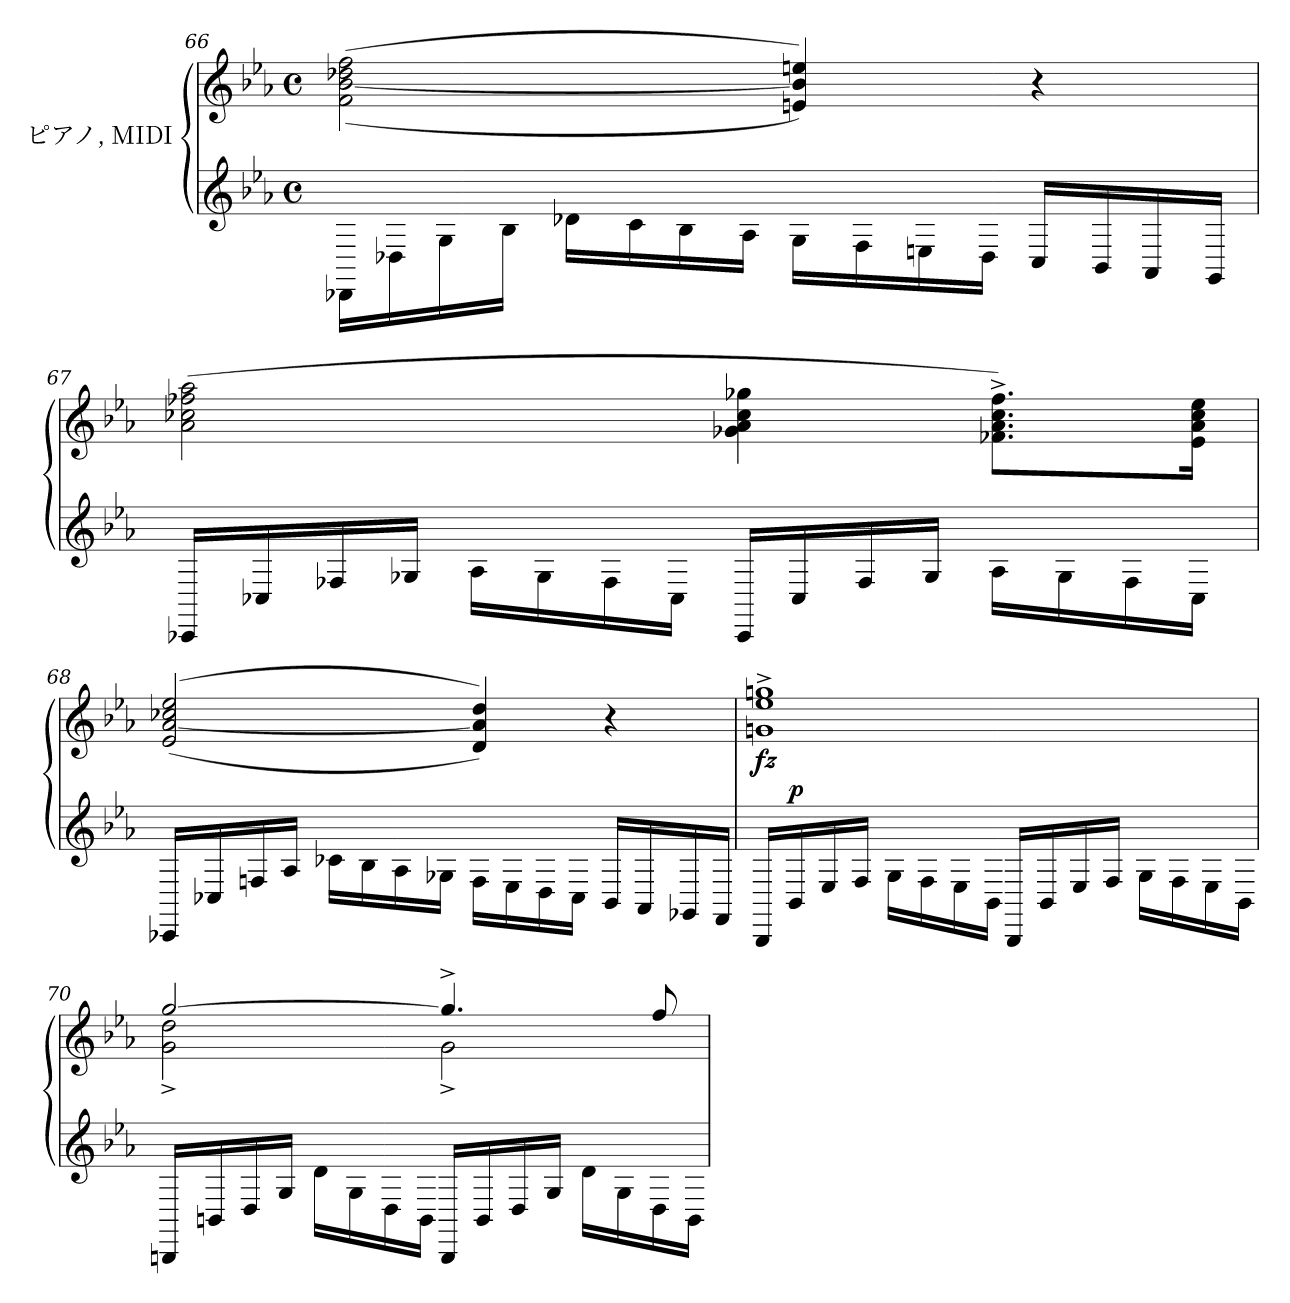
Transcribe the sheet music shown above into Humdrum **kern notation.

**kern	**kern	**dynam
*part1	*part1	*part1
*staff2	*staff1	*staff1/2
*I"ピアノ, MIDI	*	*
*clefG2	*clefG2	*
*k[b-e-a-]	*k[b-e-a-]	*
*M4/4	*M4/4	*
*met(c)	*met(c)	*
*MM120	*MM120	*
=66	=66	=66
*^	*	*
*	*^	*	*
16DD-X\LL	16DD-yy	16ryy	(<(>2f\ [2b-\ 2dd-X\ 2ff\	.
*	*	*	*MM148	*
16D-X\	16ryy	16..D-yy	.	.
16G\	16Gyy	.	.	.
.	.	64ryy	.	.
16B-\JJ	16ryy	16..B-yy	.	.
*	*	*	*MM138	*
16d-X\LL	16d-yy	.	.	.
.	.	64ryy	.	.
16c\	16ryy	16..cyy	.	.
16B-\	16B-yy	.	.	.
.	.	64ryy	.	.
*	*	*	*MM96	*
16A-\JJ	16ryy	16..A-yy	.	.
*	*	*	*MM124	*
16G\LL	16Gyy	.	4en/ 4b-/] 4een/))	.
.	.	64ryy	.	.
16F\	16ryy	16..Fyy	.	.
16En\	16Eyy	.	.	.
.	.	64ryy	.	.
16D-\JJ	16ryy	16..D-yy	.	.
*	*	*	*MM129	*
16C/LL	16Cyy	.	4r	.
.	.	64ryy	.	.
16BB-/	16ryy	16..BB-yy	.	.
16AA-/	16AA-yy	.	.	.
.	.	64ryy	.	.
*	*	*	*MM106	*
16GG/JJ	16ryy	16GGyy	.	.
!!LO:PB:g=z
=67	=67	=67	=67	=67
*	*	*	*MM116	*
16CC-X/LL	16..CC-yy	16ryy	(>2a-\ 2cc-X\ 2ff-X\ 2aa-\	.
*	*	*	*MM150	*
16C-X/	.	16..C-yy	.	.
.	64ryy	.	.	.
16F-X/	16..F-yy	.	.	.
.	.	64ryy	.	.
16G-X/JJ	.	16..G-yy	.	.
.	64ryy	.	.	.
*	*	*	*MM144	*
16A-\LL	16..A-yy	.	.	.
.	.	64ryy	.	.
16G-\	.	16..G-yy	.	.
.	64ryy	.	.	.
16F-\	16..F-yy	.	.	.
.	.	64ryy	.	.
*	*	*	*MM124	*
16C-\JJ	.	16C-yy	.	.
.	64ryy	.	.	.
*	*	*	*MM127	*
16CC-/LL	16..CC-yy	16ryy	4g-X\ 4a-\ 4cc-\ 4gg-X\	.
16C-/	.	16..C-yy	.	.
.	64ryy	.	.	.
16F-/	16..F-yy	.	.	.
.	.	64ryy	.	.
16G-/JJ	.	16..G-yy	.	.
.	64ryy	.	.	.
*	*	*	*MM112	*
16A-\LL	16..A-yy	.	8.f-X\^ 8.a-\^ 8.cc-\^ 8.ff-\^L)	.
.	.	64ryy	.	.
16G-\	.	16..G-yy	.	.
.	64ryy	.	.	.
*	*	*	*MM108	*
16F-\	16..F-yy	.	.	.
.	.	64ryy	.	.
*	*	*	*MM113	*
16C-\JJ	.	16C-yy	16e-\ 16a-\ 16cc-\ 16ee-\Jk	.
.	64ryy	.	.	.
=68	=68	=68	=68	=68
*	*	*	*MM123	*
16CC-X/LL	16..CC-yy	16ryy	(<(>2e-/ [2a-/ 2cc-X/ 2ee-/	.
*	*	*	*MM145	*
16C-X/	.	16..C-yy	.	.
.	64ryy	.	.	.
16Fn/	16..Fnyy	.	.	.
.	.	64ryy	.	.
16A-/JJ	.	16..A-yy	.	.
.	64ryy	.	.	.
*	*	*	*MM127	*
16c-X\LL	16..c-yy	.	.	.
.	.	64ryy	.	.
16B-\	.	16..B-yy	.	.
.	64ryy	.	.	.
16A-\	16..A-yy	.	.	.
.	.	64ryy	.	.
*	*	*	*MM94	*
16G-X\JJ	.	16..G-yy	.	.
.	64ryy	.	.	.
*	*	*	*MM120	*
16F\LL	16..Fyy	.	4d/ 4a-/] 4dd/))	.
.	.	64ryy	.	.
16E-\	.	16..E-yy	.	.
.	64ryy	.	.	.
16D\	16..Dyy	.	.	.
.	.	64ryy	.	.
16C-\JJ	.	16..C-yy	.	.
.	64ryy	.	.	.
*	*	*	*MM126	*
16BB-/LL	16..BB-yy	.	4r	.
.	.	64ryy	.	.
16AA-/	.	16..AA-yy	.	.
.	64ryy	.	.	.
16GG-X/	16..GG-yy	.	.	.
.	.	64ryy	.	.
*	*	*	*MM93	*
16FF/JJ	.	16FFyy	.	.
.	64ryy	.	.	.
=69	=69	=69	=69	=69
*	*	*	*MM120	*
!	!	!	!	!LO:DY:b
16BBB-/LL	16..BBB-yy	16ryy	1gn^ 1ee-^ 1ggn^	fz
!	!	!	!	!LO:DY:a=2
16BB-/	.	16..BB-yy	.	p
.	64ryy	.	.	.
*	*	*	*MM117	*
16E-/	16..E-yy	.	.	.
.	.	64ryy	.	.
16F/JJ	.	16..Fyy	.	.
.	64ryy	.	.	.
*	*	*	*MM122	*
16G\LL	16..Gyy	.	.	.
.	.	64ryy	.	.
16F\	.	16..Fyy	.	.
.	64ryy	.	.	.
*	*	*	*MM116	*
16E-\	16..E-yy	.	.	.
.	.	64ryy	.	.
16BB-\JJ	.	16BB-yy	.	.
.	64ryy	.	.	.
*	*	*	*MM120	*
16BBB-/LL	16..BBB-yy	16ryy	.	.
16BB-/	.	16..BB-yy	.	.
.	64ryy	.	.	.
16E-/	16..E-yy	.	.	.
.	.	64ryy	.	.
16F/JJ	.	16..Fyy	.	.
.	64ryy	.	.	.
16G\LL	16..Gyy	.	.	.
.	.	64ryy	.	.
16F\	.	16..Fyy	.	.
.	64ryy	.	.	.
*	*	*	*MM113	*
16E-\	16..E-yy	.	.	.
.	.	64ryy	.	.
*	*	*	*MM103	*
16BB-\JJ	.	16BB-yy	.	.
.	64ryy	.	.	.
!!LO:LB:g=z
=70	=70	=70	=70	=70
*	*	*	*MM120	*
*	*	*	*^	*
16BBBn/LL	16.BBByy	16ryy	[2gg/	2g\^ 2dd\^	.
16BBn/	.	16.BByy	.	.	.
.	32ryy	.	.	.	.
*	*	*	*MM124	*	*
16D/	16.Dyy	.	.	.	.
.	.	32ryy	.	.	.
16G/JJ	.	16.Gyy	.	.	.
.	32ryy	.	.	.	.
*	*	*	*MM116	*	*
16d\LL	16.dyy	.	.	.	.
.	.	32ryy	.	.	.
16G\	.	16.Gyy	.	.	.
.	32ryy	.	.	.	.
16D\	16.Dyy	.	.	.	.
.	.	32ryy	.	.	.
*	*	*	*MM92	*	*
16BB\JJ	.	16BByy	.	.	.
.	32ryy	.	.	.	.
*	*	*	*MM127	*	*
16BBB/LL	16.BBByy	16ryy	4.gg^/]	2g^\	.
16BB/	.	16.BByy	.	.	.
.	32ryy	.	.	.	.
16D/	16.Dyy	.	.	.	.
.	.	32ryy	.	.	.
16G/JJ	.	16.Gyy	.	.	.
.	32ryy	.	.	.	.
*	*	*	*MM125	*	*
16d\LL	16.dyy	.	.	.	.
.	.	32ryy	.	.	.
*	*	*	*MM95	*	*
16G\	.	16.Gyy	.	.	.
.	32ryy	.	.	.	.
*	*	*	*MM106	*	*
16D\	16.Dyy	.	8ff/	.	.
.	.	32ryy	.	.	.
*	*	*	*MM105	*	*
16BB\JJ	.	16BByy	.	.	.
.	32ryy	.	.	.	.
*v	*v	*v	*	*	*
*	*v	*v	*
=	=	=
*-	*-	*-
